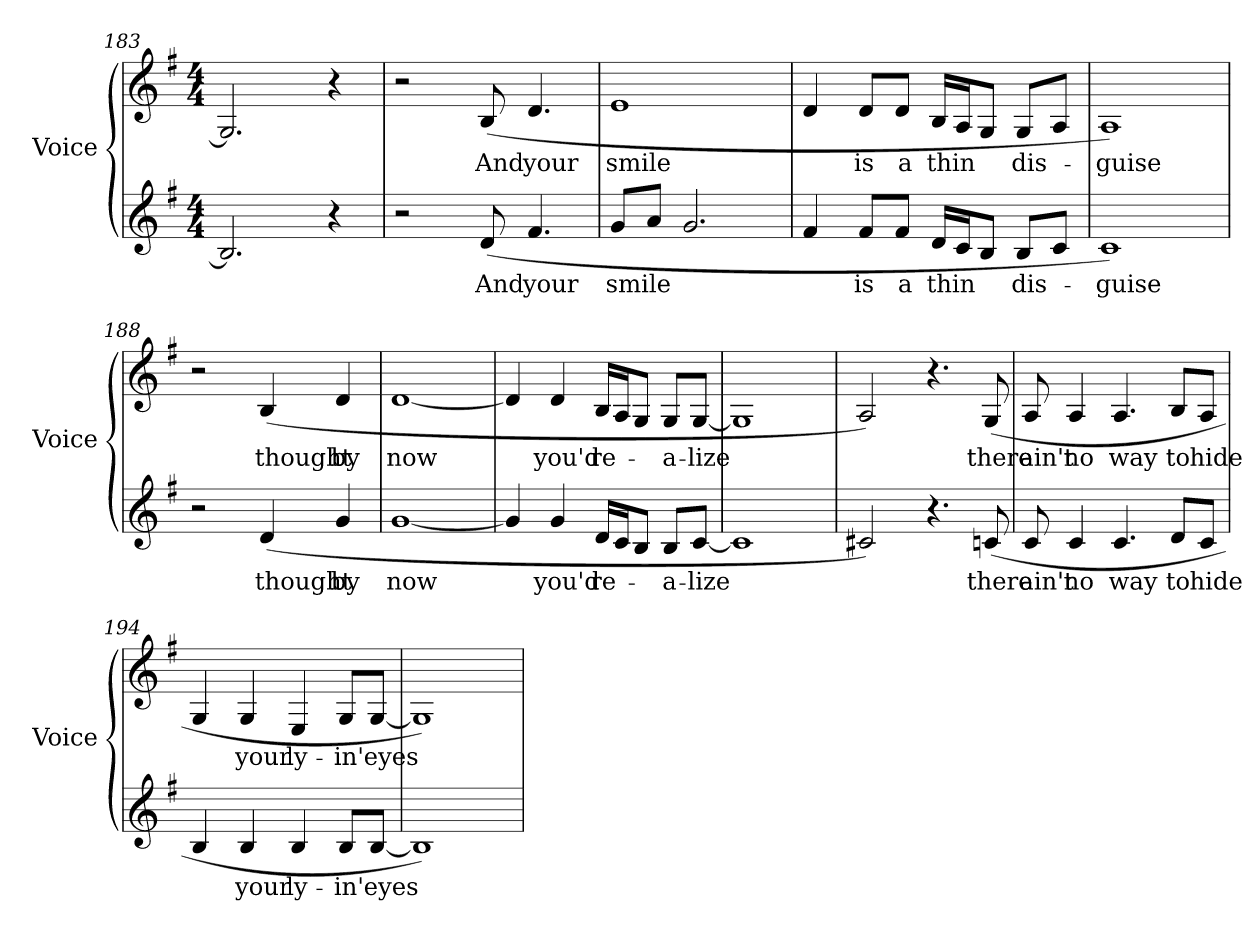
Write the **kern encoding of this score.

**kern	**text	**kern	**text
*part2	*part2	*part1	*part1
*staff2	*staff2	*staff1	*staff1
*I"Voice	*	*I"Voice	*
*I'Voice	*	*I'Voice	*
*clefG2	*	*clefG2	*
*k[f#]	*	*k[f#]	*
*G:	*	*G:	*
*M4/4	*	*M4/4	*
=183	=183	=183	=183
2.Bi/]	.	2.Gi/]	.
4r	.	4r	.
=184	=184	=184	=184
2r	.	2r	.
!	!LO:LY:b:color=#000000	!	!
!	!	!	!LO:LY:b:color=#000000
(8di/	And	(8Bi/	And
!	!LO:LY:b:color=#000000	!	!
!	!	!	!LO:LY:b:color=#000000
4.f#i/	your	4.di/	your
=185	=185	=185	=185
!	!LO:LY:b:color=#000000	!	!
!	!	!	!LO:LY:b:color=#000000
8gi/L	smile	1ei	smile
8ai/J	.	.	.
2.gi/	.	.	.
=186	=186	=186	=186
4f#i/	.	4di/	.
!	!LO:LY:b:color=#000000	!	!
!	!	!	!LO:LY:b:color=#000000
8f#i/L	is	8di/L	is
!	!LO:LY:b:color=#000000	!	!
!	!	!	!LO:LY:b:color=#000000
8f#i/J	a	8di/J	a
!	!LO:LY:b:color=#000000	!	!
!	!	!	!LO:LY:b:color=#000000
16di/LL	thin	16Bi/LL	thin
16ci/J	.	16Ai/J	.
8Bi/J	.	8Gi/J	.
!	!LO:LY:b:color=#000000	!	!
!	!	!	!LO:LY:b:color=#000000
8Bi/L	dis-	8Gi/L	dis-
8ci/J	.	8Ai/J	.
!!LO:LB:g=z
=187	=187	=187	=187
!	!LO:LY:b:color=#000000	!	!
!	!	!	!LO:LY:b:color=#000000
1ci)	-guise	1Ai)	-guise
=188	=188	=188	=188
2r	.	2r	.
!	!LO:LY:b:color=#000000	!	!
!	!	!	!LO:LY:b:color=#000000
(4di/	thought	(4Bi/	thought
!	!LO:LY:b:color=#000000	!	!
!	!	!	!LO:LY:b:color=#000000
4gi/	by	4di/	by
=189	=189	=189	=189
!	!LO:LY:b:color=#000000	!	!
!	!	!	!LO:LY:b:color=#000000
[1gi	now	[1di	now
=190	=190	=190	=190
4gi/]	.	4di/]	.
!	!LO:LY:b:color=#000000	!	!
!	!	!	!LO:LY:b:color=#000000
4gi/	you'd	4di/	you'd
!	!LO:LY:b:color=#000000	!	!
!	!	!	!LO:LY:b:color=#000000
16di/LL	re-	16Bi/LL	re-
16ci/J	.	16Ai/J	.
8Bi/J	.	8Gi/J	.
!	!LO:LY:b:color=#000000	!	!
!	!	!	!LO:LY:b:color=#000000
8Bi/L	-a-	8Gi/L	-a-
!	!LO:LY:b:color=#000000	!	!
!	!	!	!LO:LY:b:color=#000000
[8ci/J	-lize	[8Gi/J	-lize
=191	=191	=191	=191
1ci]	.	1Gi]	.
=192	=192	=192	=192
2c#Xi/)	.	2Ai/)	.
4.r	.	4.r	.
!	!LO:LY:b:color=#000000	!	!
!	!	!	!LO:LY:b:color=#000000
(8cni/	there	(8Gi/	there
!!LO:LB:g=z
=193	=193	=193	=193
!	!LO:LY:b:color=#000000	!	!
!	!	!	!LO:LY:b:color=#000000
8ci/	ain't	8Ai/	ain't
!	!LO:LY:b:color=#000000	!	!
!	!	!	!LO:LY:b:color=#000000
4ci/	no	4Ai/	no
!	!LO:LY:b:color=#000000	!	!
!	!	!	!LO:LY:b:color=#000000
4.ci/	way	4.Ai/	way
!	!LO:LY:b:color=#000000	!	!
!	!	!	!LO:LY:b:color=#000000
8di/L	to	8Bi/L	to
!	!LO:LY:b:color=#000000	!	!
!	!	!	!LO:LY:b:color=#000000
8ci/J	hide	8Ai/J	hide
=194	=194	=194	=194
4Bi/	.	4Gi/	.
!	!LO:LY:b:color=#000000	!	!
!	!	!	!LO:LY:b:color=#000000
4Bi/	your	4Gi/	your
!	!LO:LY:b:color=#000000	!	!
!	!	!	!LO:LY:b:color=#000000
4Bi/	ly-	4Ei/	ly-
!	!LO:LY:b:color=#000000	!	!
!	!	!	!LO:LY:b:color=#000000
8Bi/L	-in'	8Gi/L	-in'
!	!LO:LY:b:color=#000000	!	!
!	!	!	!LO:LY:b:color=#000000
[8Bi/J	eyes	[8Gi/J	eyes
=195	=195	=195	=195
1Bi])	.	1Gi])	.
=	=	=	=
*-	*-	*-	*-
